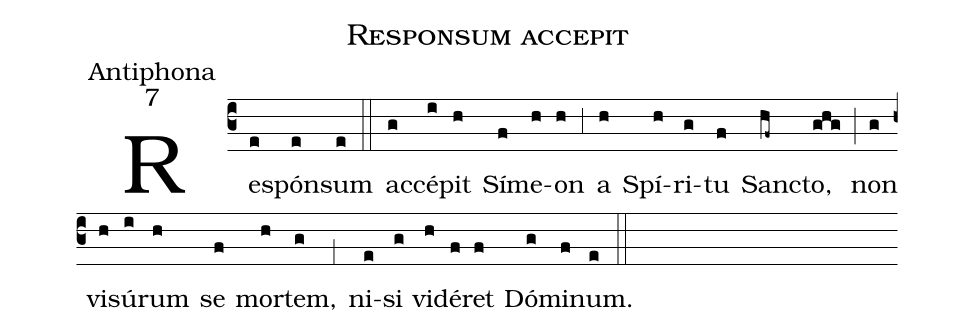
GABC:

name:Responsum accepit;
office-part:Antiphona;
mode:7;
%%
(c3) Re(e)spón(e)sum(e) (::)
ac(g)cé(i)pit(h) Sí(f)me(h)on(h) (,3) a(h) Spí(h)ri(g)tu(f) San(hf~)cto,(ghg) (;) non(g) vi(h)sú(i)rum(h) se(f) mor(h)tem,(g) (,1) ni(e)si(g) vi(h)dé(f)ret(f) Dó(g)mi(f)num.(e) (::)
